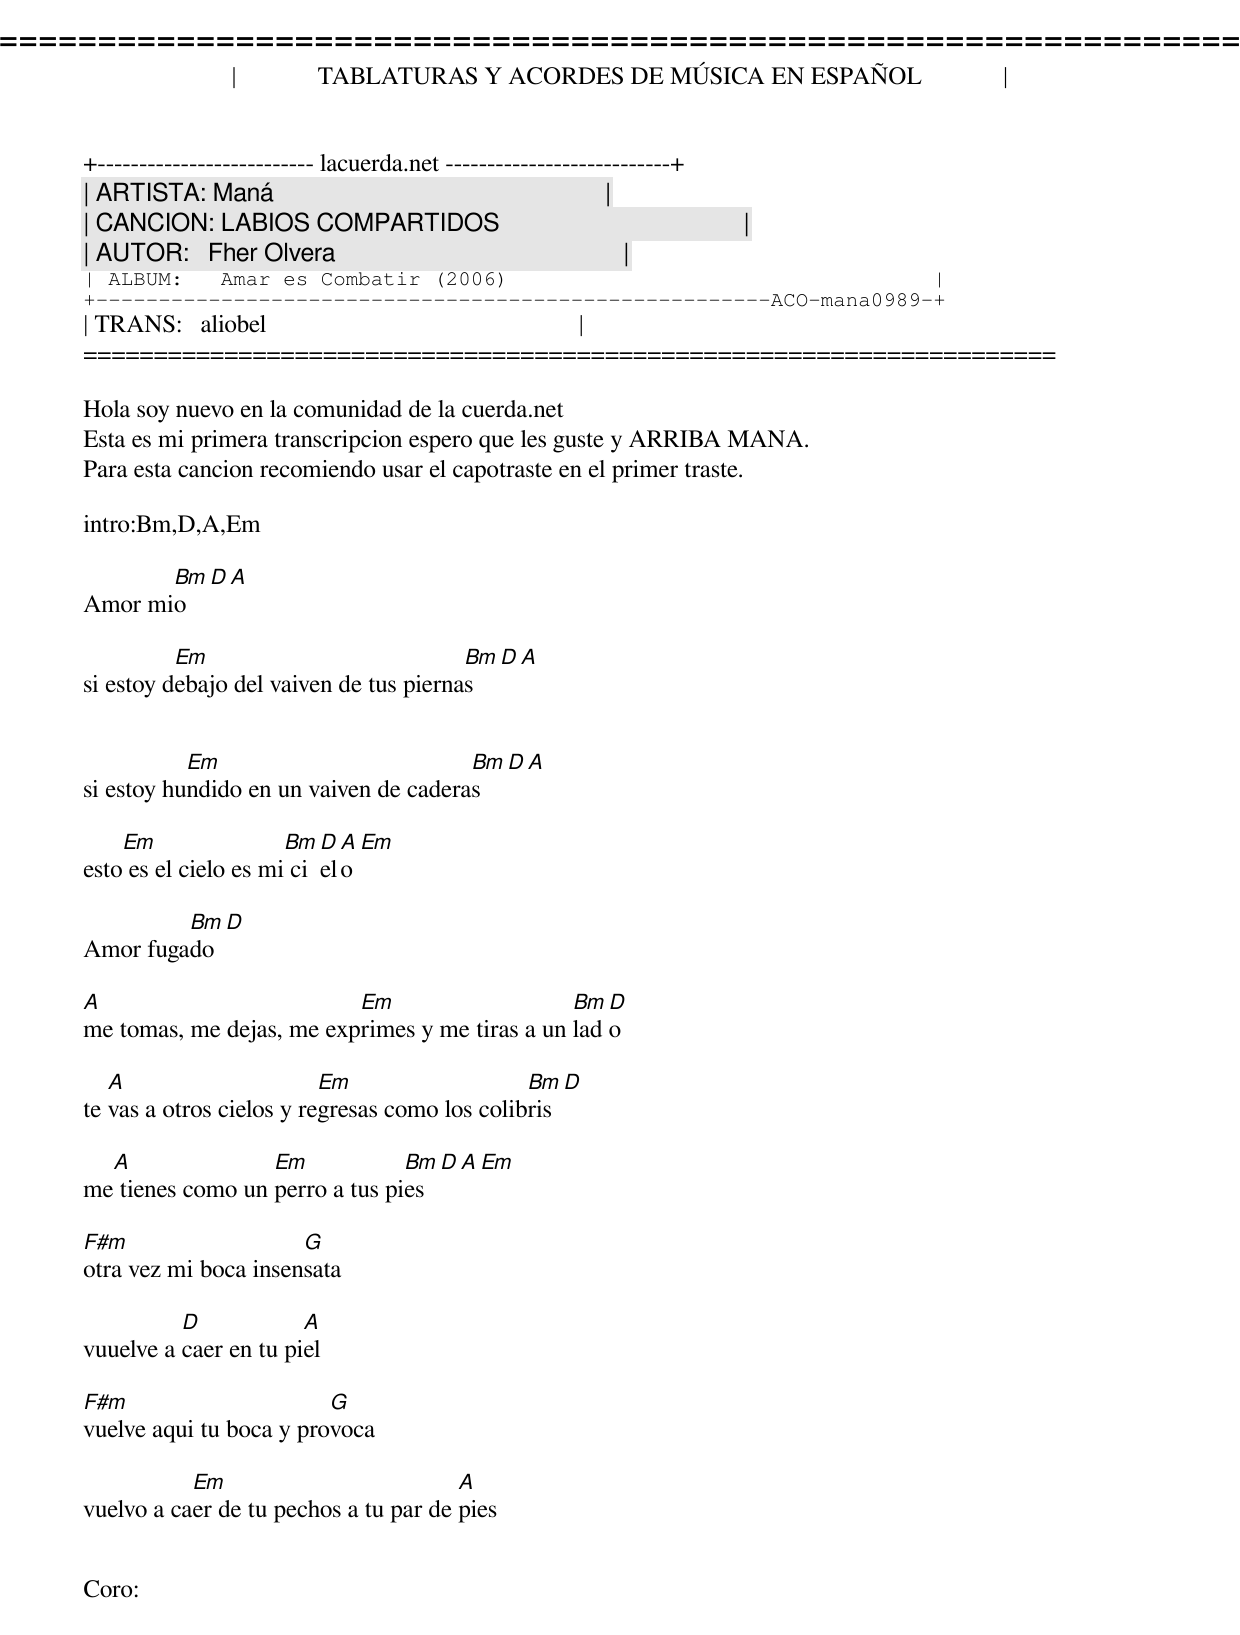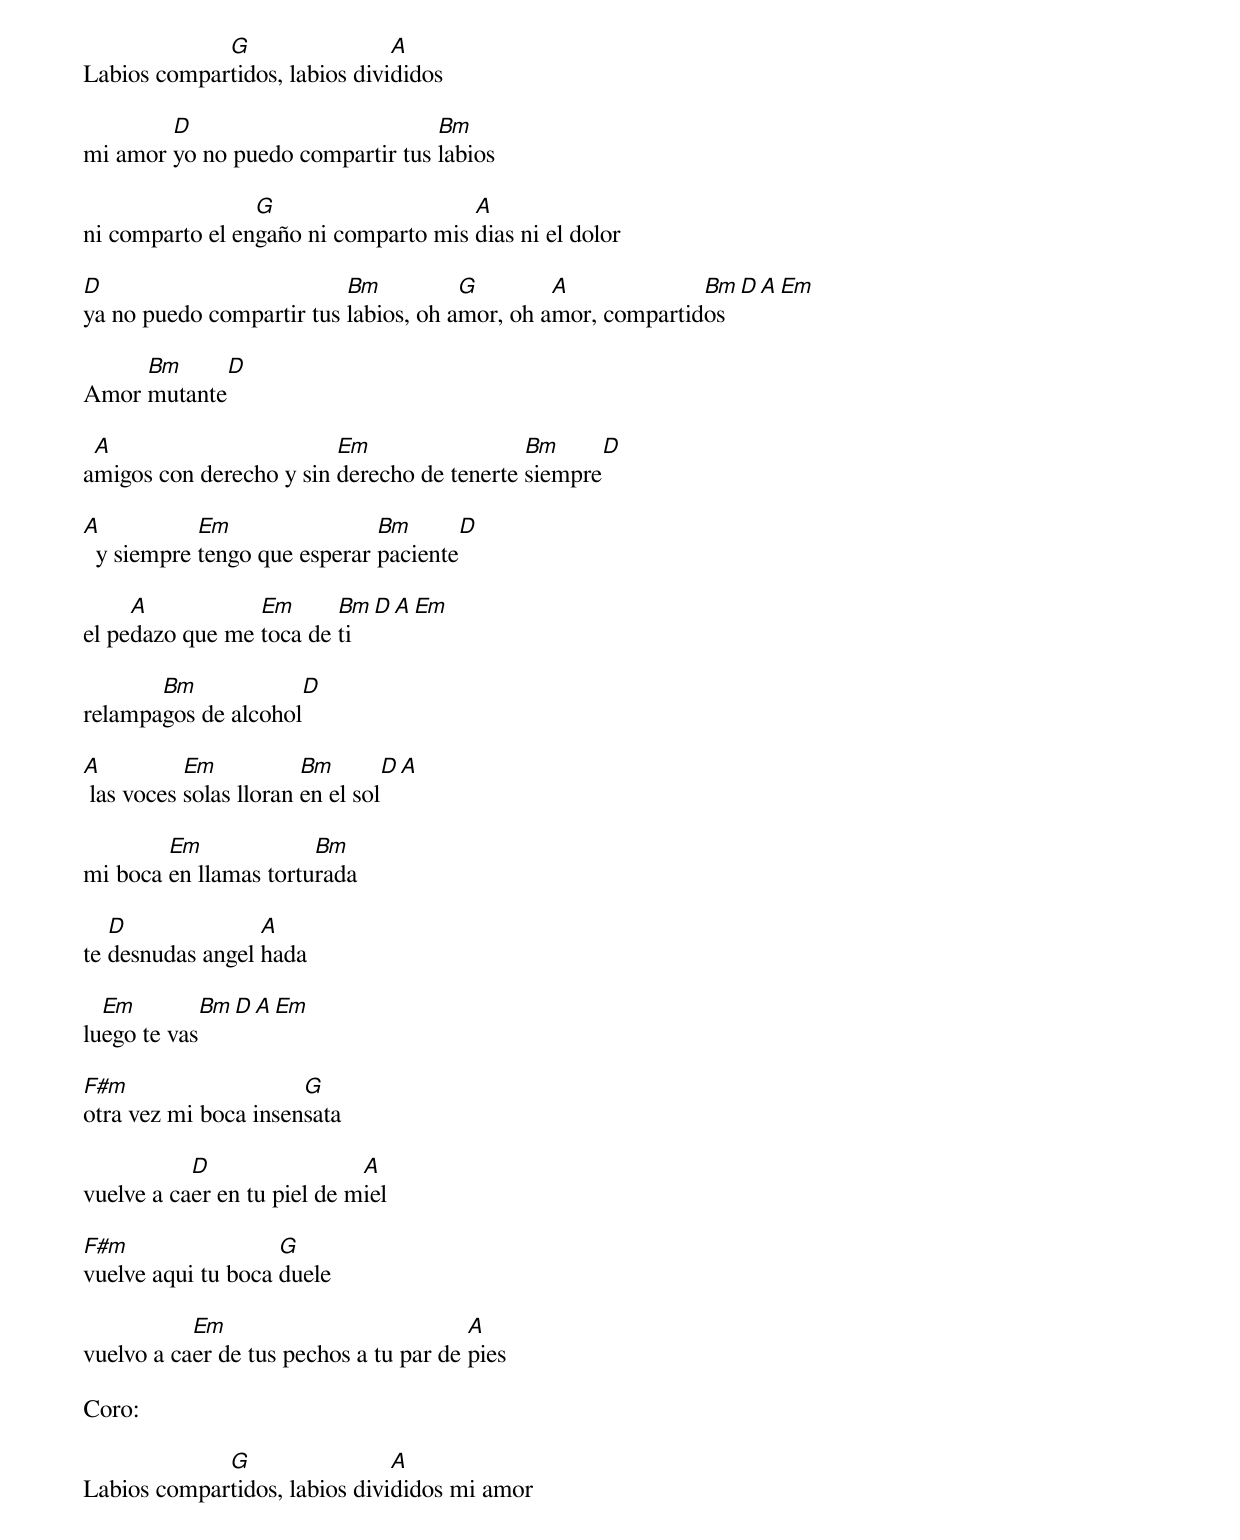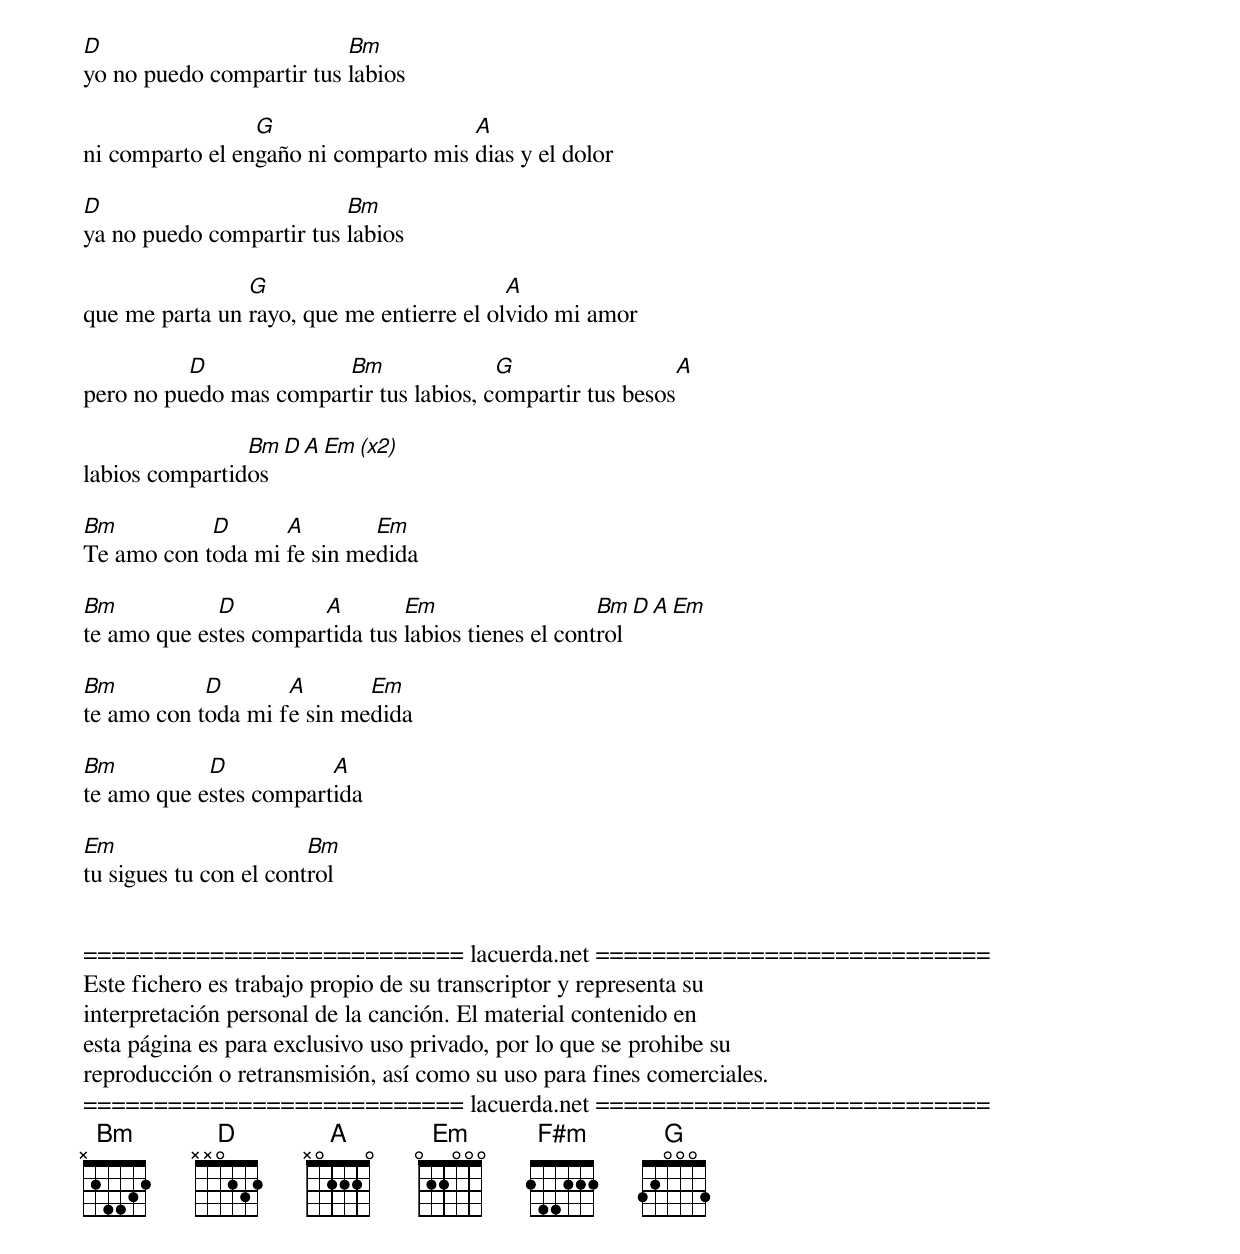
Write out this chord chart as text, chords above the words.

=====================================================================
|             TABLATURAS Y ACORDES DE MÚSICA EN ESPAÑOL             |
+-------------------------- lacuerda.net ---------------------------+
| ARTISTA: Maná                                                     |
| CANCION: LABIOS COMPARTIDOS                                       |
| AUTOR:   Fher Olvera                                              |
| ALBUM:   Amar es Combatir (2006)                                  |
+------------------------------------------------------ACO-mana0989-+
| TRANS:   aliobel                                                  |
=====================================================================

Hola soy nuevo en la comunidad de la cuerda.net
Esta es mi primera transcripcion espero que les guste y ARRIBA MANA.
Para esta cancion recomiendo usar el capotraste en el primer traste.

intro:Bm,D,A,Em

       Bm D A
Amor mio

          Em                            Bm D A
si estoy debajo del vaiven de tus piernas


           Em                          Bm D A
si estoy hundido en un vaiven de caderas

    Em                Bm D A Em
esto es el cielo es mi cielo

         Bm D
Amor fugado

A                         Em                    Bm D
me tomas, me dejas, me exprimes y me tiras a un lado

   A                      Em                   Bm D
te vas a otros cielos y regresas como los colibris

  A               Em            Bm D A Em
me tienes como un perro a tus pies

F#m                   G
otra vez mi boca insensata

          D            A
vuuelve a caer en tu piel

F#m                      G
vuelve aqui tu boca y provoca

           Em                          A
vuelvo a caer de tu pechos a tu par de pies


Coro:
             G                 A
Labios compartidos, labios divididos

        D                         Bm
mi amor yo no puedo compartir tus labios

                 G                    A
ni comparto el engaño ni comparto mis dias ni el dolor

D                         Bm          G        A             Bm D A Em
ya no puedo compartir tus labios, oh amor, oh amor, compartidos

     Bm      D
Amor mutante

 A                       Em                 Bm     D
amigos con derecho y sin derecho de tenerte siempre

A           Em                Bm       D
  y siempre tengo que esperar paciente

     A           Em      Bm D A Em
el pedazo que me toca de ti

       Bm            D
relampagos de alcohol

A          Em           Bm        D A
 las voces solas lloran en el sol

        Em             Bm
mi boca en llamas torturada

   D              A
te desnudas angel hada

  Em         Bm D A Em
luego te vas

F#m                   G
otra vez mi boca insensata

           D                 A
vuelve a caer en tu piel de miel

F#m                 G
vuelve aqui tu boca duele

           Em                           A
vuelvo a caer de tus pechos a tu par de pies

Coro:

             G                 A
Labios compartidos, labios divididos mi amor

D                         Bm
yo no puedo compartir tus labios

                 G                    A
ni comparto el engaño ni comparto mis dias y el dolor

D                         Bm
ya no puedo compartir tus labios

                G                          A
que me parta un rayo, que me entierre el olvido mi amor

          D             Bm               G                  A
pero no puedo mas compartir tus labios, compartir tus besos

                Bm D A Em (x2)
labios compartidos

Bm          D      A        Em
Te amo con toda mi fe sin medida

Bm           D         A        Em                   Bm D A Em
te amo que estes compartida tus labios tienes el control

Bm          D       A       Em
te amo con toda mi fe sin medida

Bm          D           A
te amo que estes compartida

Em                      Bm
tu sigues tu con el control


=========================== lacuerda.net ============================
Este fichero es trabajo propio de su transcriptor y representa su
interpretación personal de la canción. El material contenido en
esta página es para exclusivo uso privado, por lo que se prohibe su
reproducción o retransmisión, así como su uso para fines comerciales.
=========================== lacuerda.net ============================
